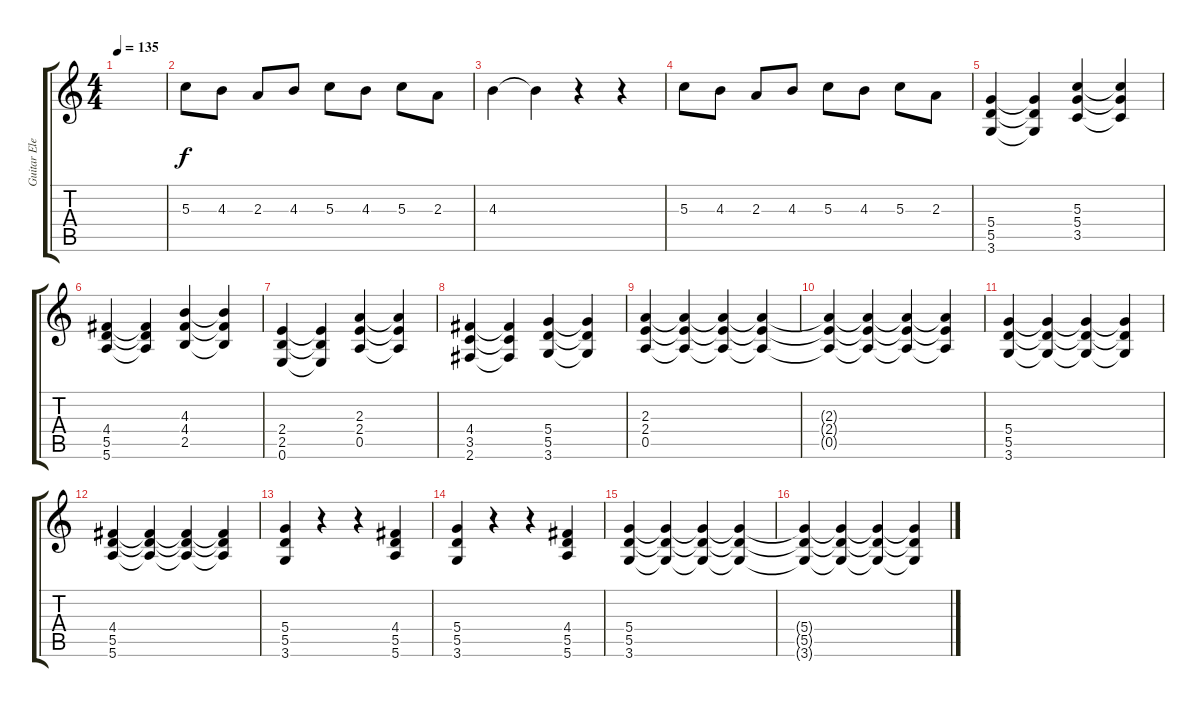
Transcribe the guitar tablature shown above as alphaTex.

\track ("Guitar Electric2" "Guitar Ele") {instrument overdrivenguitar}
\staff {score tabs}
\tuning (E4 B3 G3 D3 A2 E2) {hide}
\ts (4 4)
\tempo 135
\clef g2
\ks c
|
5.3.8 4.3.8 2.3.8 4.3.8 5.3.8 4.3.8 5.3.8 2.3.8 |
4.3.4 4.3{t}.4 r.4 r.4 |
5.3.8 4.3.8 2.3.8 4.3.8 5.3.8 4.3.8 5.3.8 2.3.8 |
(5.4 5.5 3.6).4{volume 13} (5.4{t} 5.5{t} 3.6{t}).4 (5.3 5.4 3.5).4 (5.3{t} 5.4{t} 3.5{t}).4 |
(4.4 5.5 5.6).4{volume 13} (4.4{t} 5.5{t} 5.6{t}).4 (4.3 4.4 2.5).4 (4.3{t} 4.4{t} 2.5{t}).4 |
(2.4 2.5 0.6).4{volume 13} (2.4{t} 2.5{t} 0.6{t}).4 (2.3 2.4 0.5).4 (2.3{t} 2.4{t} 0.5{t}).4 |
(4.4 3.5 2.6).4{volume 13} (4.4{t} 3.5{t} 2.6{t}).4 (5.4 5.5 3.6).4 (5.4{t} 5.5{t} 3.6{t}).4 |
(2.3 2.4 0.5).4{volume 11} (2.3{t} 2.4{t} 0.5{t}).4 (2.3{t} 2.4{t} 0.5{t}).4 (2.3{t} 2.4{t} 0.5{t}).4 |
(2.3{t} 2.4{t} 0.5{t}).4 (2.3{t} 2.4{t} 0.5{t}).4 (2.3{t} 2.4{t} 0.5{t}).4 (2.3{t} 2.4{t} 0.5{t}).4 |
(5.4 5.5 3.6).4 (5.4{t} 5.5{t} 3.6{t}).4 (5.4{t} 5.5{t} 3.6{t}).4 (5.4{t} 5.5{t} 3.6{t}).4 |
(4.4 5.5 5.6).4 (4.4{t} 5.5{t} 5.6{t}).4 (4.4{t} 5.5{t} 5.6{t}).4 (4.4{t} 5.5{t} 5.6{t}).4 |
(5.4 5.5 3.6).4 r.4 r.4 (4.4 5.5 5.6).4 |
(5.4 5.5 3.6).4 r.4 r.4 (4.4 5.5 5.6).4 |
(5.4 5.5 3.6).4 (5.4{t} 5.5{t} 3.6{t}).4 (5.4{t} 5.5{t} 3.6{t}).4 (5.4{t} 5.5{t} 3.6{t}).4{volume 11} |
(5.4{t} 5.5{t} 3.6{t}).4{volume 9} (5.4{t} 5.5{t} 3.6{t}).4{volume 7} (5.4{t} 5.5{t} 3.6{t}).4{volume 5} (5.4{t} 5.5{t} 3.6{t}).4{volume 3}
